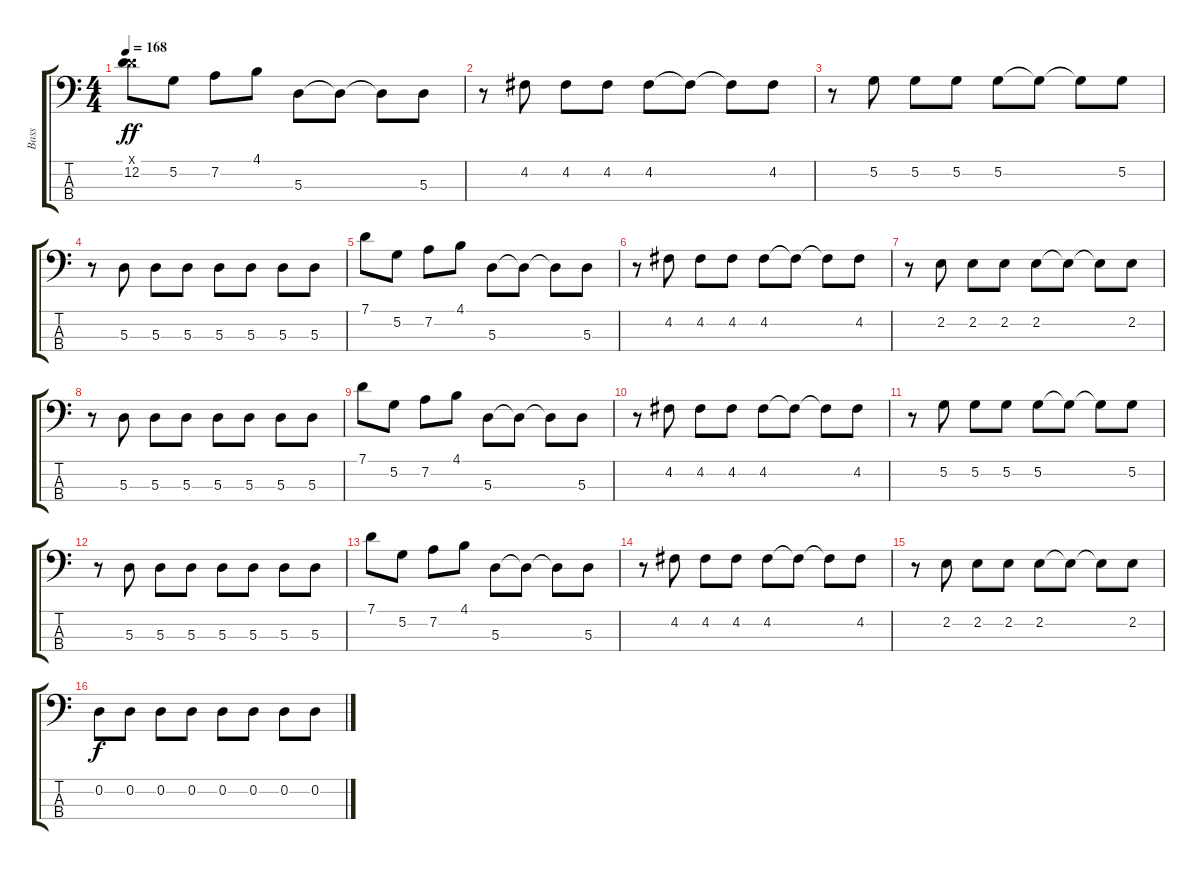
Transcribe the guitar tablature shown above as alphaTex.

\track ("Bass" "Bass") {instrument electricbasspick}
\staff {score tabs}
\tuning (G2 D2 A1 D1) {hide}
\ts (4 4)
\tempo 168
\clef f4
\ks c
(7.1{x} 12.2{t}).8{dy ff volume 13} 5.2.8 7.2.8 4.1.8 5.3.8 5.3{t}.8 5.3{t}.8 5.3.8 |
r.8 4.2.8 4.2.8 4.2.8 4.2.8 4.2{t}.8 4.2{t}.8 4.2.8 |
r.8 5.2.8 5.2.8 5.2.8 5.2.8 5.2{t}.8 5.2{t}.8 5.2.8 |
r.8 5.3.8 5.3.8 5.3.8 5.3.8 5.3.8 5.3.8 5.3.8 |
7.1.8 5.2.8 7.2.8 4.1.8 5.3.8 5.3{t}.8 5.3{t}.8 5.3.8 |
r.8 4.2.8 4.2.8 4.2.8 4.2.8 4.2{t}.8 4.2{t}.8 4.2.8 |
r.8 2.2.8 2.2.8 2.2.8 2.2.8 2.2{t}.8 2.2{t}.8 2.2.8 |
r.8 5.3.8 5.3.8 5.3.8 5.3.8 5.3.8 5.3.8 5.3.8 |
7.1.8 5.2.8 7.2.8 4.1.8 5.3.8 5.3{t}.8 5.3{t}.8 5.3.8 |
r.8 4.2.8 4.2.8 4.2.8 4.2.8 4.2{t}.8 4.2{t}.8 4.2.8 |
r.8 5.2.8 5.2.8 5.2.8 5.2.8 5.2{t}.8 5.2{t}.8 5.2.8 |
r.8 5.3.8 5.3.8 5.3.8 5.3.8 5.3.8 5.3.8 5.3.8 |
7.1.8 5.2.8 7.2.8 4.1.8 5.3.8 5.3{t}.8 5.3{t}.8 5.3.8 |
r.8 4.2.8 4.2.8 4.2.8 4.2.8 4.2{t}.8 4.2{t}.8 4.2.8 |
r.8 2.2.8 2.2.8 2.2.8 2.2.8 2.2{t}.8 2.2{t}.8 2.2.8 |
0.2.8{dy f} 0.2.8 0.2.8 0.2.8 0.2.8 0.2.8 0.2.8 0.2.8
